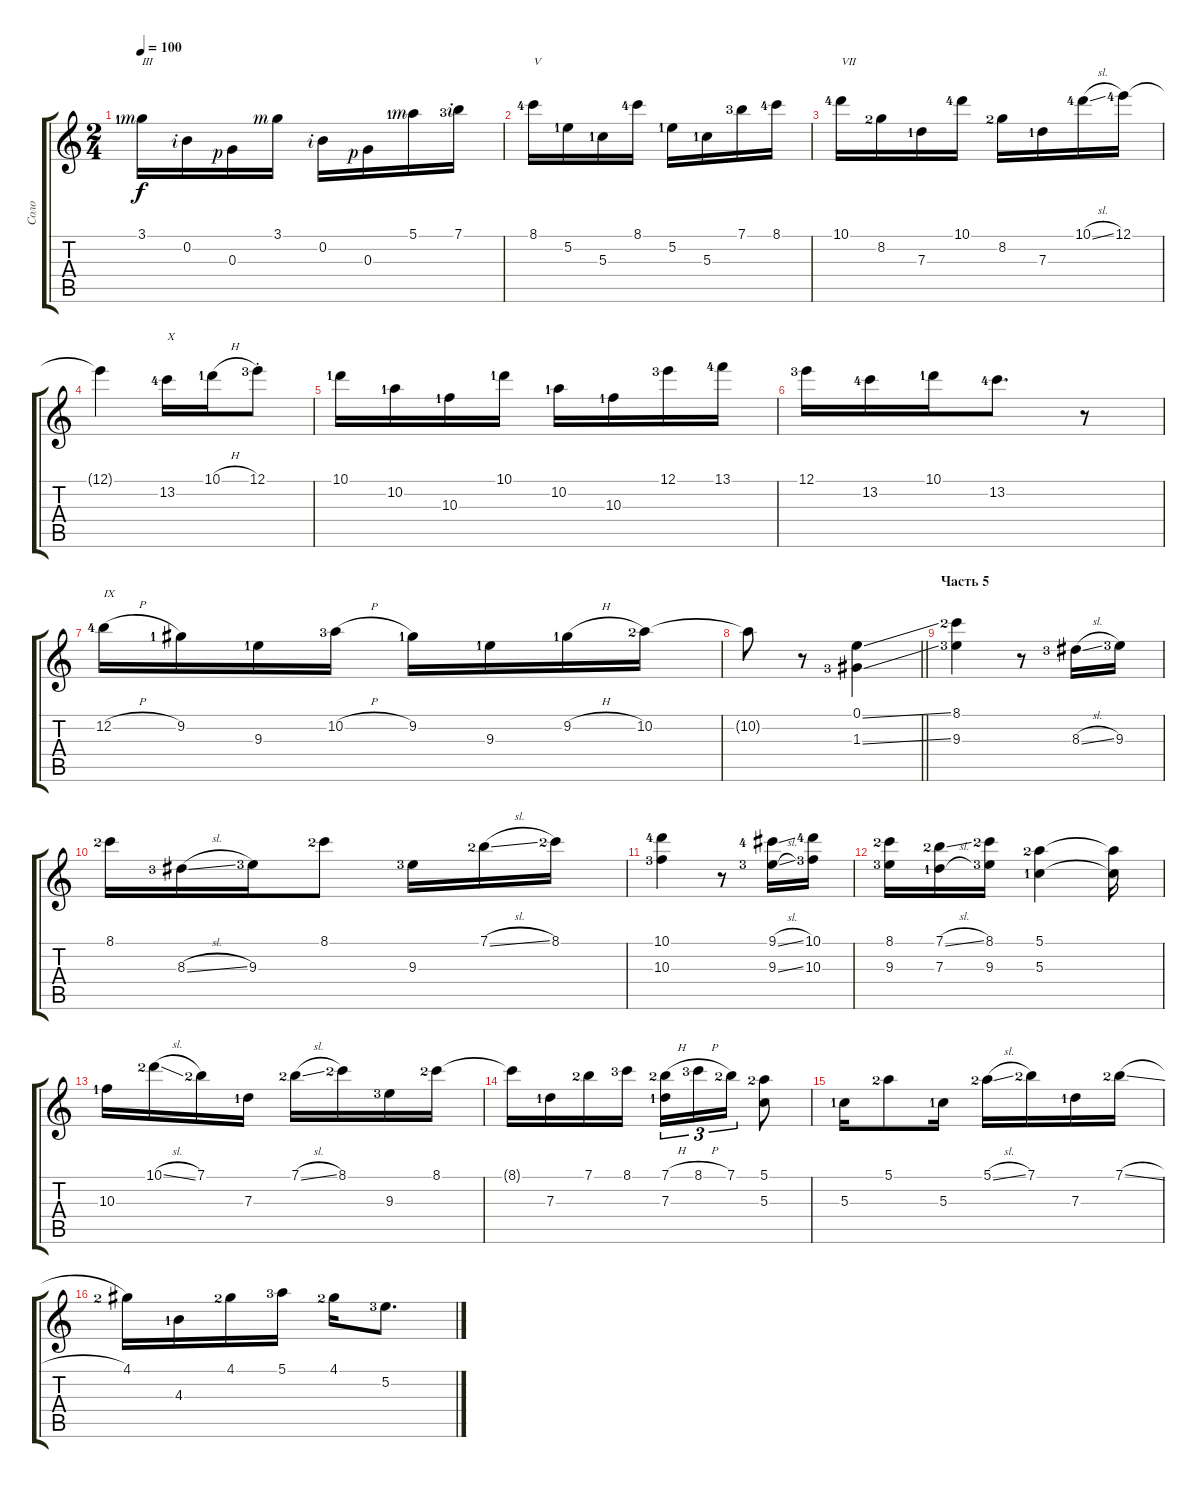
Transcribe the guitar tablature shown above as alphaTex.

\track ("Соло" "Соло") {instrument acousticguitarsteel}
\staff {score tabs}
\tuning (E4 B3 G3 D3 A2 E2) {hide}
\ts (2 4)
\tempo 100
\clef g2
\ks c
3.1{lf 2 rf 3}.16{txt "III" dy f} 0.2{rf 2}.16 0.3{rf 1}.16 3.1{rf 3}.16 0.2{rf 2}.16 0.3{rf 1}.16 5.1{lf 2 rf 3}.16 7.1{lf 4 rf 2}.16 |
8.1{lf 5}.16{txt "V"} 5.2{lf 2}.16 5.3{lf 2}.16 8.1{lf 5}.16 5.2{lf 2}.16 5.3{lf 2}.16 7.1{lf 4}.16 8.1{lf 5}.16 |
10.1{lf 5}.16{txt "VII"} 8.2{lf 3}.16 7.3{lf 2}.16 10.1{lf 5}.16 8.2{lf 3}.16 7.3{lf 2}.16 10.1{sl lf 5}.16 12.1{lf 5}.16 |
12.1{t}.4 13.2{lf 5}.16{txt "X"} 10.1{h lf 2}.16 12.1{st lf 4}.8 |
10.1{lf 2}.16 10.2{lf 2}.16 10.3{lf 2}.16 10.1{lf 2}.16 10.2{lf 2}.16 10.3{lf 2}.16 12.1{lf 4}.16 13.1{lf 5}.16 |
12.1{lf 4}.16 13.2{lf 5}.16 10.1{lf 2}.16 13.2{lf 5}.8{d} r.8 |
12.2{h lf 5}.16{txt "IX"} 9.2{lf 2}.16 9.3{lf 2}.16 10.2{h lf 4}.16 9.2{lf 2}.16 9.3{lf 2}.16 9.2{h lf 2}.16 10.2{lf 3}.16 |
\barLineRight lightlight
10.2{t}.8 r.8 (0.1{ss} 1.3{ss lf 4}).4 |
\section ("" "Часть 5")
(8.1{lf 3} 9.3{lf 4}).4 r.8 8.3{sl lf 4}.16 9.3{lf 4}.16 |
8.1{lf 3}.16 8.3{sl lf 4}.16 9.3{lf 4}.16 8.1{lf 3}.8 9.3{lf 4}.16 7.1{sl lf 3}.16 8.1{lf 3}.16 |
(10.1{lf 5} 10.3{lf 4}).4 r.8 (9.1{sl lf 5} 9.3{sl lf 4}).16 (10.1{lf 5} 10.3{lf 4}).16 |
(8.1{lf 3} 9.3{lf 4}).16 (7.1{sl lf 3} 7.3{h lf 2}).16 (8.1{lf 3} 9.3{lf 4}).16 (5.1{lf 3} 5.3{lf 2}).4 (5.1{t} 5.3{t}).16 |
10.3{lf 2}.16 10.1{sl lf 3}.16 7.1{lf 3}.16 7.3{lf 2}.16 7.1{sl lf 3}.16 8.1{lf 3}.16 9.3{lf 4}.16 8.1{lf 3}.16 |
8.1{t}.16 7.3{lf 2}.16 7.1{lf 3}.16 8.1{lf 4}.16 (7.1{h lf 3} 7.3{lf 2}).16{tu (3 2)} 8.1{h lf 4}.16{tu (3 2)} 7.1{lf 3}.16{tu (3 2)} (5.1{lf 3} 5.3).8 |
5.3{lf 2}.16 5.1{lf 3}.8 5.3{lf 2}.16 5.1{sl lf 3}.16 7.1{lf 3}.16 7.3{lf 2}.16 7.1{sl lf 3}.16 |
4.1{lf 3}.16 4.3{lf 2}.16 4.1{lf 3}.16 5.1{lf 4}.16 4.1{ss lf 3}.16 5.2{ss lf 4}.8{d}
